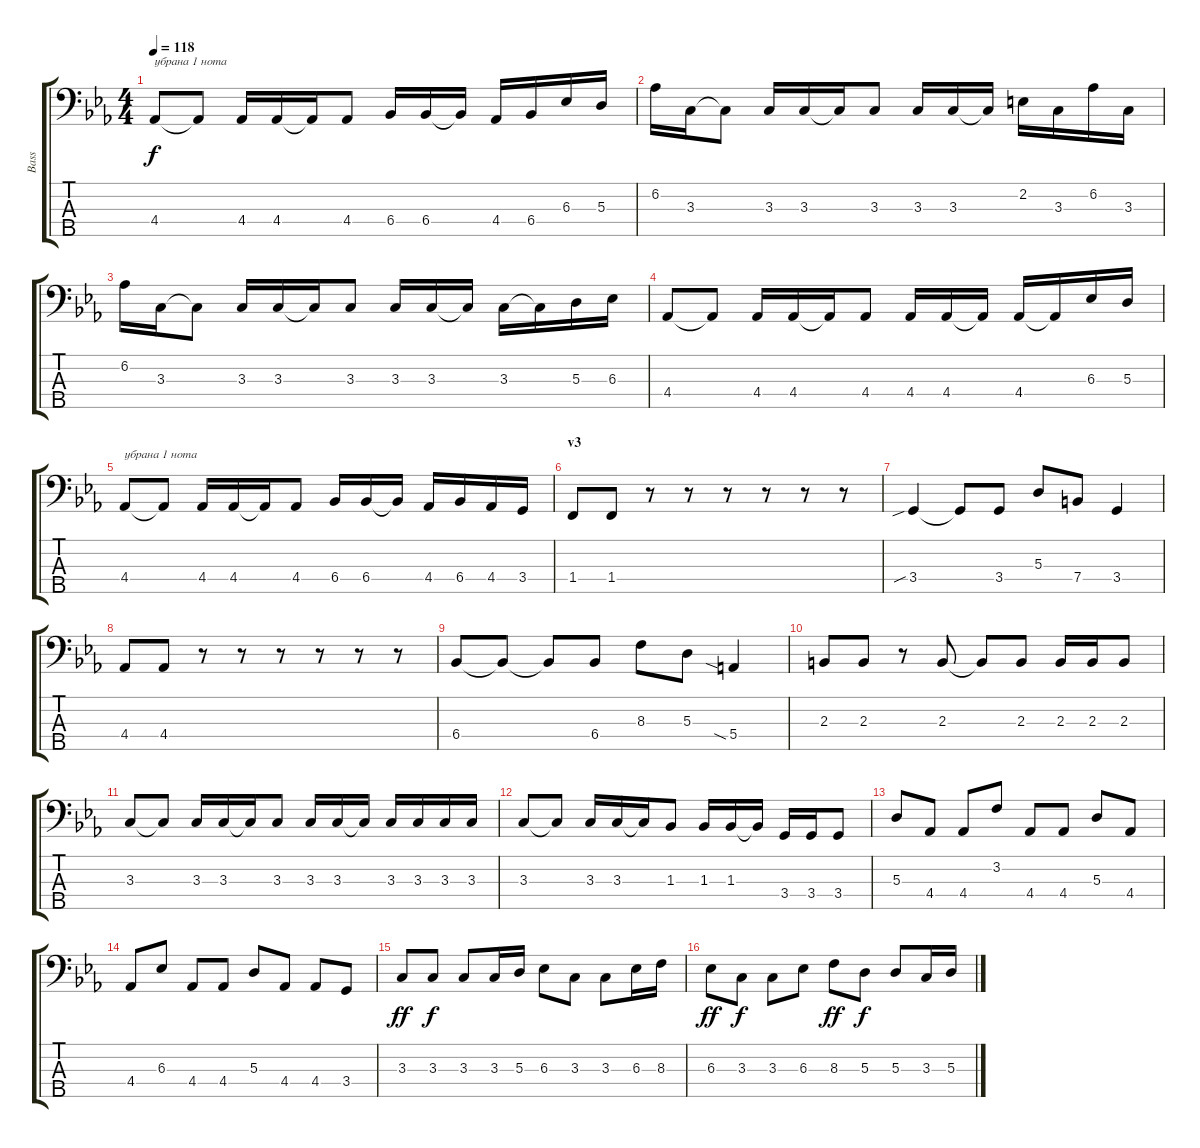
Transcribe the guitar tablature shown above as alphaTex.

\track ("Bass" "Bass") {instrument electricbassfinger}
\staff {score tabs}
\tuning (G2 D2 A1 E1 B0) {hide}
\ts (4 4)
\tempo 118
\clef f4
\ks cminor
4.4.8{txt "убрана 1 нота" dy f} 4.4{t}.8 4.4.16 4.4.16 4.4{t}.16 4.4.8 6.4.16 6.4.16 6.4{t}.16 4.4.16 6.4.16 6.3.16 5.3.16 |
6.2.16 3.3.16 3.3{t}.8 3.3.16 3.3.16 3.3{t}.16 3.3.8 3.3.16 3.3.16 3.3{t}.16 2.2.16 3.3.16 6.2.16 3.3.16 |
6.2.16 3.3.16 3.3{t}.8 3.3.16 3.3.16 3.3{t}.16 3.3.8 3.3.16 3.3.16 3.3{t}.16 3.3.16 3.3{t}.16 5.3.16 6.3.16 |
4.4.8 4.4{t}.8 4.4.16 4.4.16 4.4{t}.16 4.4.8 4.4.16 4.4.16 4.4{t}.16 4.4.16 4.4{t}.16 6.3.16 5.3.16 |
4.4.8{txt "убрана 1 нота"} 4.4{t}.8 4.4.16 4.4.16 4.4{t}.16 4.4.8 6.4.16 6.4.16 6.4{t}.16 4.4.16 6.4.16 4.4.16 3.4.16 |
\section ("" "v3")
1.4.8 1.4.8 r.8 r.8 r.8 r.8 r.8 r.8 |
3.4{sib}.4 3.4{t}.8 3.4.8 5.3.8 7.4.8 3.4.4 |
4.4.8 4.4.8 r.8 r.8 r.8 r.8 r.8 r.8 |
6.4.8 6.4{t}.8 6.4{t}.8 6.4.8 8.3.8 5.3.8 5.4{sia}.4 |
2.3.8 2.3.8 r.8 2.3.8 2.3{t}.8 2.3.8 2.3.16 2.3.16 2.3.8 |
3.3.8 3.3{t}.8 3.3.16 3.3.16 3.3{t}.16 3.3.8 3.3.16 3.3.16 3.3{t}.16 3.3.16 3.3.16 3.3.16 3.3.16 |
3.3.8 3.3{t}.8 3.3.16 3.3.16 3.3{t}.16 1.3.8 1.3.16 1.3.16 1.3{t}.16 3.4.16 3.4.16 3.4.8 |
5.3.8 4.4.8 4.4.8 3.2.8 4.4.8 4.4.8 5.3.8 4.4.8 |
4.4.8 6.3.8 4.4.8 4.4.8 5.3.8 4.4.8 4.4.8 3.4.8 |
3.3.8{dy ff} 3.3.8{dy f} 3.3.8 3.3.16 5.3.16 6.3.8 3.3.8 3.3.8 6.3.16 8.3.16 |
6.3.8{dy ff} 3.3.8{dy f} 3.3.8 6.3.8 8.3.8{dy ff} 5.3.8{dy f} 5.3.8 3.3.16 5.3.16
